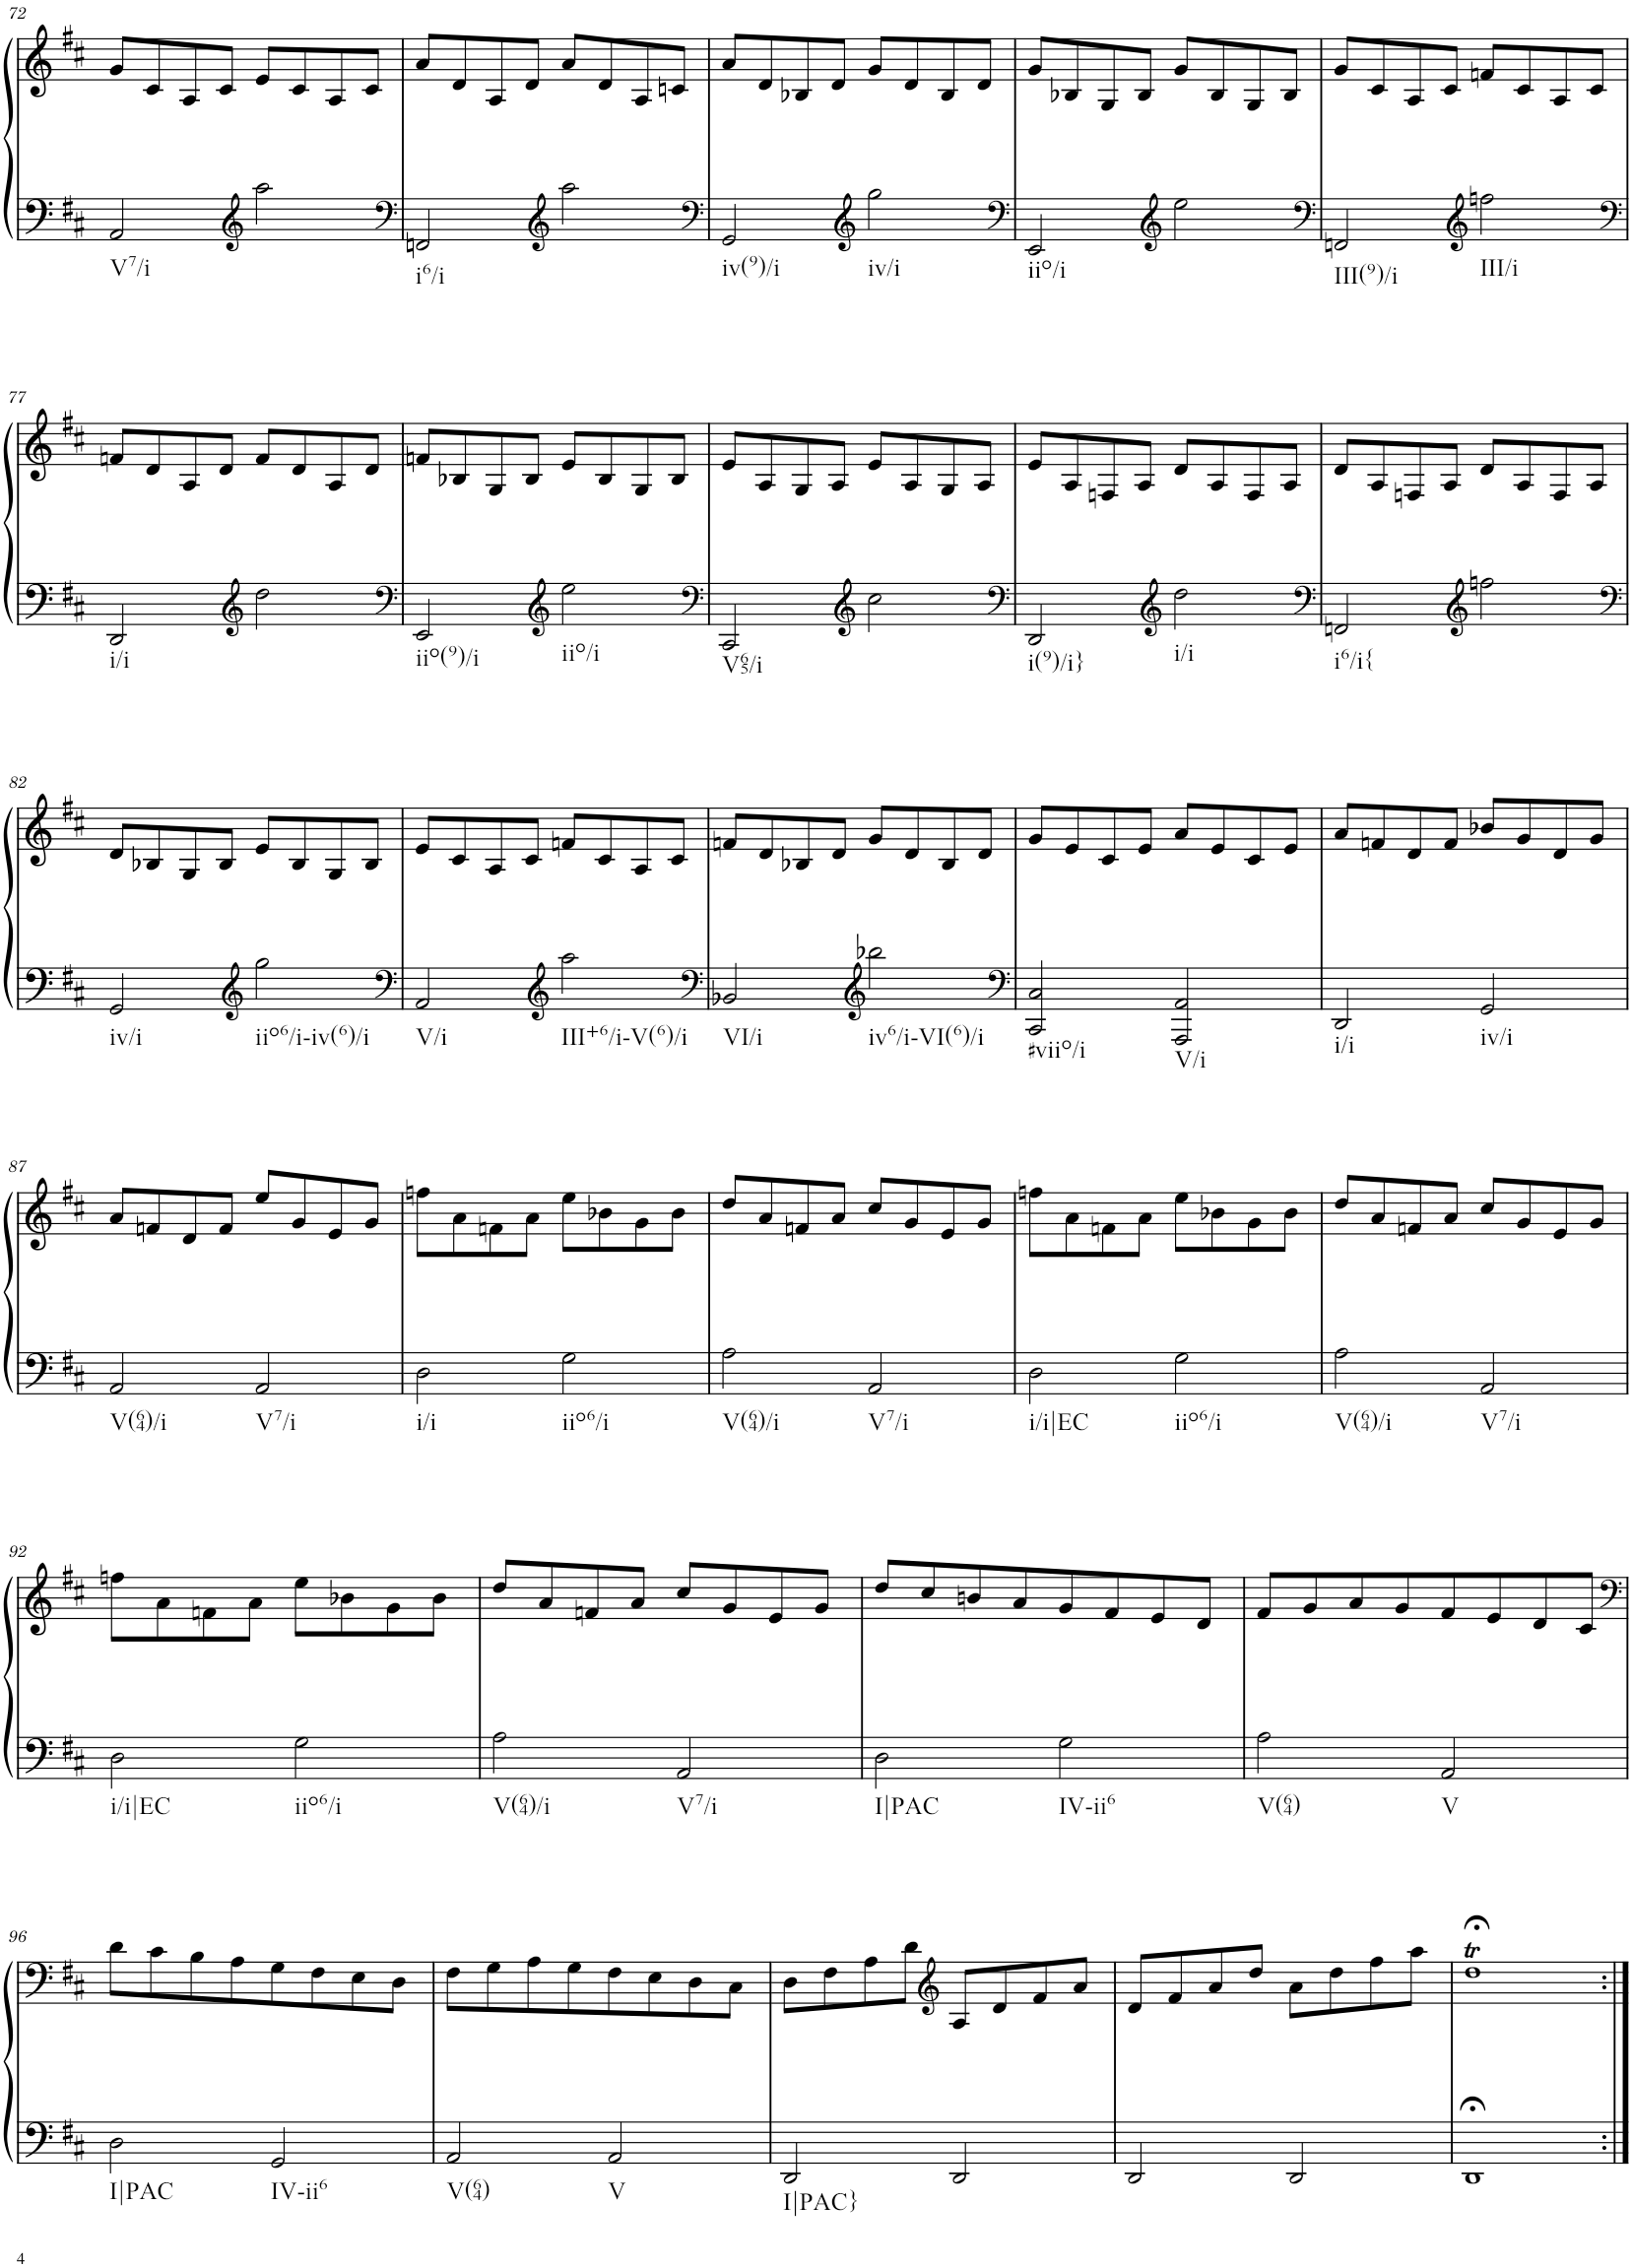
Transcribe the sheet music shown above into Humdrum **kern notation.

**kern	**kern
*part1	*part1
*staff2	*staff1
*I"Piano	*
*I'Pno.	*
!!LO:PB:g=z
*clefF4	*clefG2
*k[f#c#]	*k[f#c#]
*M2/2	*M2/2
*met(c|)	*met(c|)
=72	=72
!LO:TX:b:t=V7/i	!
2AA/	8g/L
.	8c#/
.	8A/
.	8c#/J
*clefG2	*
2aa\	8e/L
.	8c#/
.	8A/
.	8c#/J
=73	=73
*clefF4	*
!LO:TX:b:t=i6/i	!
2FFn/	8a/L
.	8d/
.	8A/
.	8d/J
*clefG2	*
2aa\	8a/L
.	8d/
.	8A/
.	8cn/J
=74	=74
*clefF4	*
!LO:TX:b:t=iv(9)/i	!
2GG/	8a/L
.	8d/
.	8B-X/
.	8d/J
*clefG2	*
!LO:TX:b:t=iv/i	!
2gg\	8g/L
.	8d/
.	8B-/
.	8d/J
=75	=75
*clefF4	*
!LO:TX:b:t=iio/i	!
2EE/	8g/L
.	8B-X/
.	8G/
.	8B-/J
*clefG2	*
2ee\	8g/L
.	8B-/
.	8G/
.	8B-/J
=76	=76
*clefF4	*
!LO:TX:b:t=III(9)/i	!
2FFn/	8g/L
.	8c#/
.	8A/
.	8c#/J
*clefG2	*
!LO:TX:b:t=III/i	!
2ffn\	8fn/L
.	8c#/
.	8A/
.	8c#/J
!!LO:LB:g=z
=77	=77
*clefF4	*
!LO:TX:b:t=i/i	!
2DD/	8fn/L
.	8d/
.	8A/
.	8d/J
*clefG2	*
2dd\	8f/L
.	8d/
.	8A/
.	8d/J
=78	=78
*clefF4	*
!LO:TX:b:t=iio(9)/i	!
2EE/	8fn/L
.	8B-X/
.	8G/
.	8B-/J
*clefG2	*
!LO:TX:b:t=iio/i	!
2ee\	8e/L
.	8B-/
.	8G/
.	8B-/J
=79	=79
*clefF4	*
!LO:TX:b:t=V65/i	!
2CC#/	8e/L
.	8A/
.	8G/
.	8A/J
*clefG2	*
2cc#\	8e/L
.	8A/
.	8G/
.	8A/J
=80	=80
*clefF4	*
!LO:TX:b:t=i(9)/i}	!
2DD/	8e/L
.	8A/
.	8Fn/
.	8A/J
*clefG2	*
!LO:TX:b:t=i/i	!
2dd\	8d/L
.	8A/
.	8F/
.	8A/J
=81	=81
*clefF4	*
!LO:TX:b:t=i6/i{	!
2FFn/	8d/L
.	8A/
.	8Fn/
.	8A/J
*clefG2	*
2ffn\	8d/L
.	8A/
.	8F/
.	8A/J
!!LO:LB:g=z
=82	=82
*clefF4	*
!LO:TX:b:t=iv/i	!
2GG/	8d/L
.	8B-X/
.	8G/
.	8B-/J
*clefG2	*
!LO:TX:b:t=iio6/i-iv(6)/i	!
2gg\	8e/L
.	8B-/
.	8G/
.	8B-/J
=83	=83
*clefF4	*
!LO:TX:b:t=V/i	!
2AA/	8e/L
.	8c#/
.	8A/
.	8c#/J
*clefG2	*
!LO:TX:b:t=III+6/i-V(6)/i	!
2aa\	8fn/L
.	8c#/
.	8A/
.	8c#/J
=84	=84
*clefF4	*
!LO:TX:b:t=VI/i	!
2BB-X/	8fn/L
.	8d/
.	8B-X/
.	8d/J
*clefG2	*
!LO:TX:b:t=iv6/i-VI(6)/i	!
2bb-X\	8g/L
.	8d/
.	8B-/
.	8d/J
=85	=85
*clefF4	*
!LO:TX:b:t=#viio/i	!
2CC#/ 2C#/	8g/L
.	8e/
.	8c#/
.	8e/J
!LO:TX:b:t=V/i	!
2AAA/ 2AA/	8a/L
.	8e/
.	8c#/
.	8e/J
=86	=86
!LO:TX:b:t=i/i	!
2DD/	8a/L
.	8fn/
.	8d/
.	8f/J
!LO:TX:b:t=iv/i	!
2GG/	8b-X/L
.	8g/
.	8d/
.	8g/J
!!LO:LB:g=z
=87	=87
!LO:TX:b:t=V(64)/i	!
2AA/	8a/L
.	8fn/
.	8d/
.	8f/J
!LO:TX:b:t=V7/i	!
2AA/	8ee/L
.	8g/
.	8e/
.	8g/J
=88	=88
!LO:TX:b:t=i/i	!
2D\	8ffn\L
.	8a\
.	8fn\
.	8a\J
!LO:TX:b:t=iio6/i	!
2G\	8ee\L
.	8b-X\
.	8g\
.	8b-\J
=89	=89
!LO:TX:b:t=V(64)/i	!
2A\	8dd/L
.	8a/
.	8fn/
.	8a/J
!LO:TX:b:t=V7/i	!
2AA/	8cc#/L
.	8g/
.	8e/
.	8g/J
=90	=90
!LO:TX:b:t=i/i|EC	!
2D\	8ffn\L
.	8a\
.	8fn\
.	8a\J
!LO:TX:b:t=iio6/i	!
2G\	8ee\L
.	8b-X\
.	8g\
.	8b-\J
=91	=91
!LO:TX:b:t=V(64)/i	!
2A\	8dd/L
.	8a/
.	8fn/
.	8a/J
!LO:TX:b:t=V7/i	!
2AA/	8cc#/L
.	8g/
.	8e/
.	8g/J
!!LO:LB:g=z
=92	=92
!LO:TX:b:t=i/i|EC	!
2D\	8ffn\L
.	8a\
.	8fn\
.	8a\J
!LO:TX:b:t=iio6/i	!
2G\	8ee\L
.	8b-X\
.	8g\
.	8b-\J
=93	=93
!LO:TX:b:t=V(64)/i	!
2A\	8dd/L
.	8a/
.	8fn/
.	8a/J
!LO:TX:b:t=V7/i	!
2AA/	8cc#/L
.	8g/
.	8e/
.	8g/J
=94	=94
!LO:TX:b:t=I|PAC	!
2D\	8dd/L
.	8cc#/
.	8bn/
.	8a/
!LO:TX:b:t=IV-ii6	!
2G\	8g/
.	8f#/
.	8e/
.	8d/J
=95	=95
!LO:TX:b:t=V(64)	!
2A\	8f#/L
.	8g/
.	8a/
.	8g/
!LO:TX:b:t=V	!
2AA/	8f#/
.	8e/
.	8d/
.	8c#/J
!!LO:LB:g=z
=96	=96
*	*clefF4
!LO:TX:b:t=I|PAC	!
2D\	8d\L
.	8c#\
.	8B\
.	8A\
!LO:TX:b:t=IV-ii6	!
2GG/	8G\
.	8F#\
.	8E\
.	8D\J
=97	=97
!LO:TX:b:t=V(64)	!
2AA/	8F#\L
.	8G\
.	8A\
.	8G\
!LO:TX:b:t=V	!
2AA/	8F#\
.	8E\
.	8D\
.	8C#\J
=98	=98
!LO:TX:b:t=I|PAC}	!
2DD/	8D\L
.	8F#\
.	8A\
.	8d\J
*	*clefG2
2DD/	8A/L
.	8d/
.	8f#/
.	8a/J
=99	=99
2DD/	8d/L
.	8f#/
.	8a/
.	8dd/J
2DD/	8a\L
.	8dd\
.	8ff#\
.	8aa\J
=100	=100
1DD;<	1dd;<T
=:|!	=:|!
*-	*-
